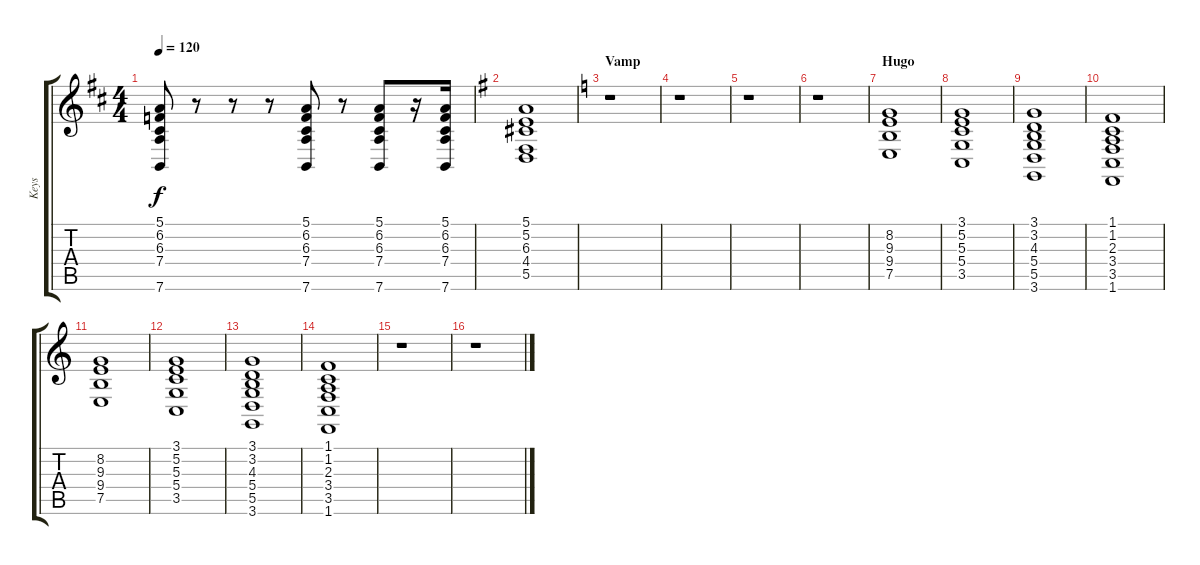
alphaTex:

\track ("Keys" "Keys") {instrument stringensemble1}
\staff {score tabs}
\tuning (E4 B3 G3 D3 A2 E2) {hide}
\ts (4 4)
\tempo 120
\clef g2
\ks d
(5.1 6.2 6.3 7.4 7.6).8{dy f} r.8 r.8 r.8 (5.1 6.2 6.3 7.4 7.6).8 r.8 (5.1 6.2 6.3 7.4 7.6).8 r.16 (5.1 6.2 6.3 7.4 7.6).16 |
\ks eminor
(5.1 5.2 6.3 4.4 5.5).1 |
\section ("" "Vamp")
\ks c
r.1 |
r.1 |
r.1 |
r.1 |
\section ("" "Hugo")
(8.2 9.3 9.4 7.5).1{instrument stringensemble1} |
(3.1 5.2 5.3 5.4 3.5).1 |
(3.1 3.2 4.3 5.4 5.5 3.6).1 |
(1.1 1.2 2.3 3.4 3.5 1.6).1 |
(8.2 9.3 9.4 7.5).1 |
(3.1 5.2 5.3 5.4 3.5).1 |
(3.1 3.2 4.3 5.4 5.5 3.6).1 |
(1.1 1.2 2.3 3.4 3.5 1.6).1 |
r.1 |
r.1
